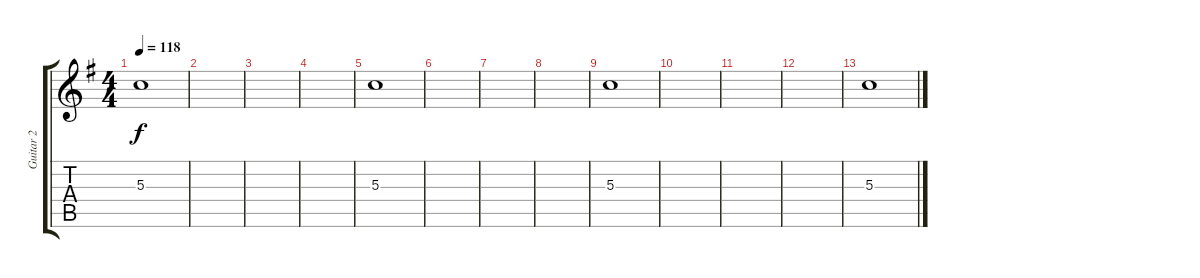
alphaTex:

\track ("Guitar 2" "Guitar 2") {instrument distortionguitar}
\staff {score tabs}
\tuning (E4 B3 G3 D3 G2 D2) {hide}
\ts (4 4)
\tempo 118
\clef g2
\ks g
5.3.1{dy f} |
|
|
|
5.3.1 |
|
|
|
5.3.1 |
|
|
|
5.3.1
